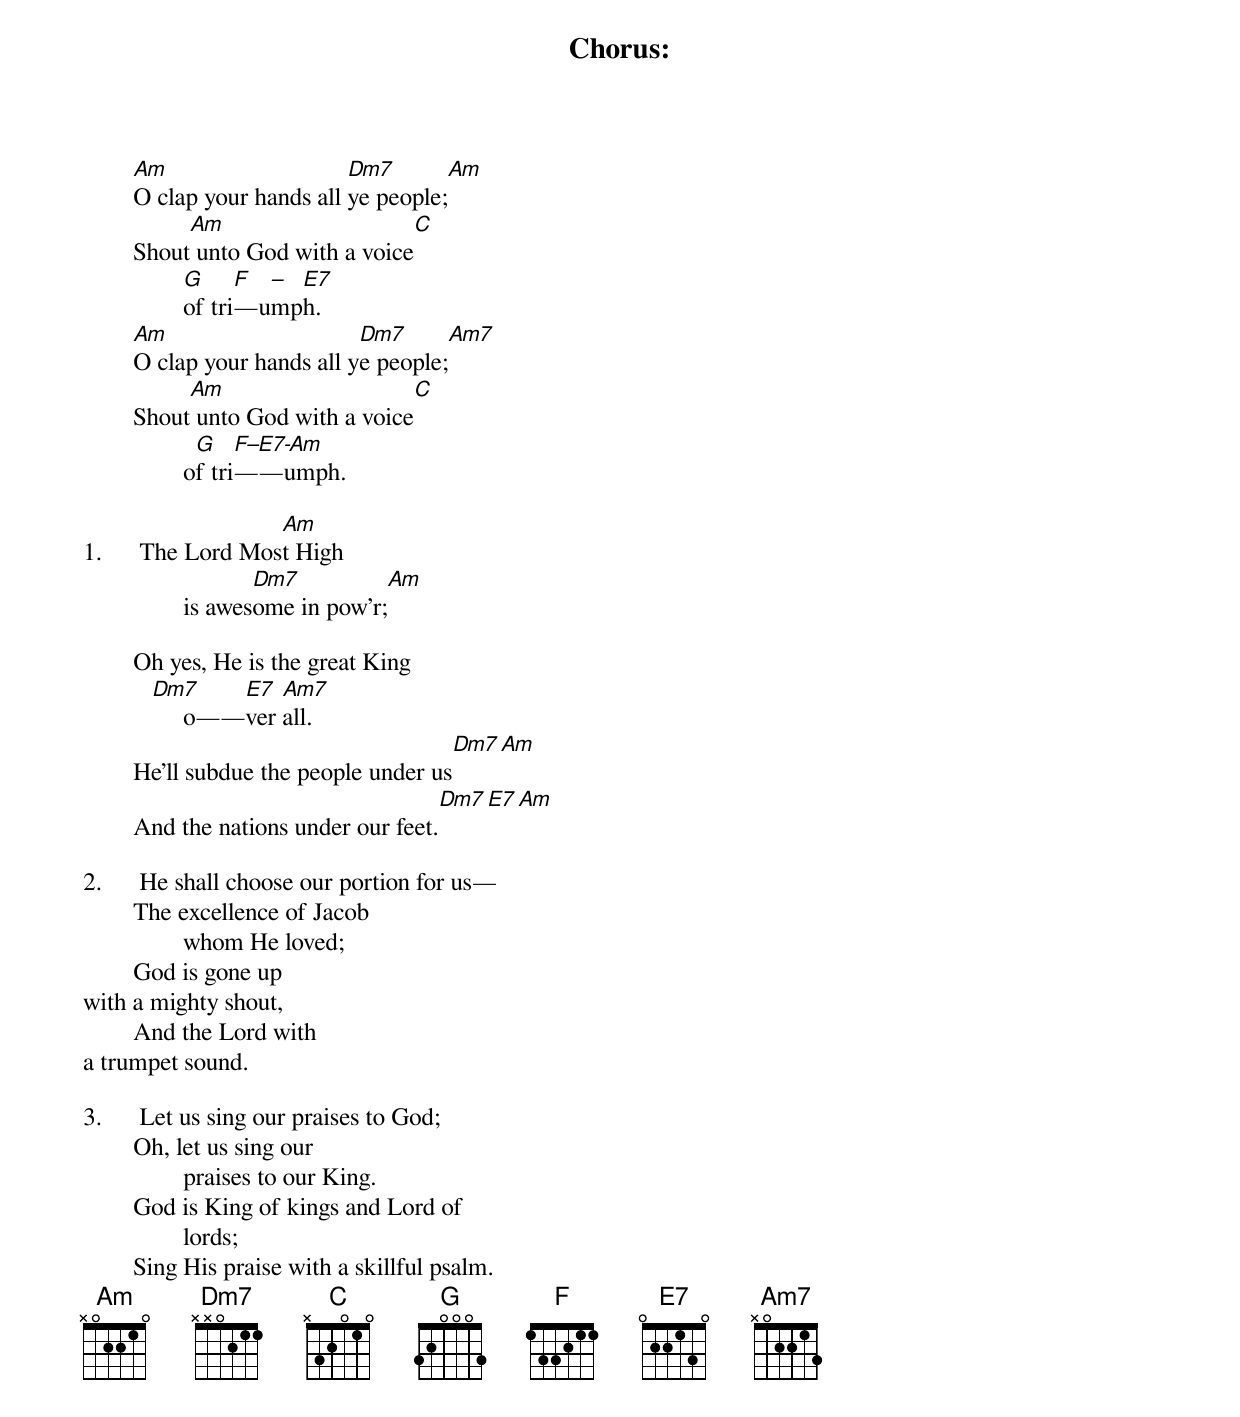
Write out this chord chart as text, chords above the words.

Chorus:
	Am                    Dm7                 Am
	O clap your hands all ye people;
	     Am                                     C
	Shout unto God with a voice
		G     F – E7
		of tri—umph.
	Am                     Dm7                Am7
	O clap your hands all ye people;
	     Am                                     C
	Shout unto God with a voice
		 G    F–E7-Am
		of tri——umph.

	            Am
1.	The Lord Most High
		       Dm7               Am
		is awesome in pow’r;

	Oh yes, He is the great King
	   Dm7     E7  Am7
		o——ver all.
	                                  Dm7                   Am
	He’ll subdue the people under us
	                                 Dm7     E7   Am
	And the nations under our feet.

2.	He shall choose our portion for us—
	The excellence of Jacob
		whom He loved;
	God is gone up
with a mighty shout,
	And the Lord with
a trumpet sound.

3.	Let us sing our praises to God;
	Oh, let us sing our
		praises to our King.
	God is King of kings and Lord of
		lords;
	Sing His praise with a skillful psalm.
